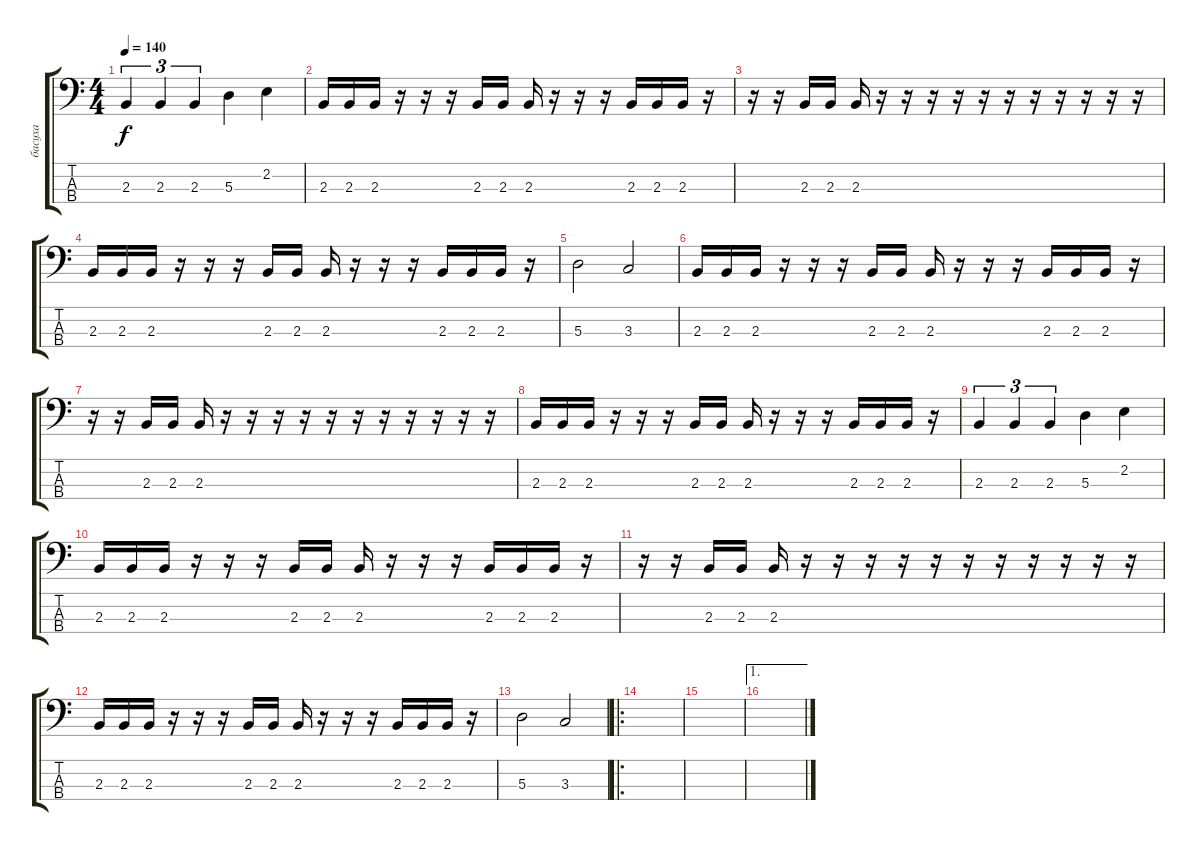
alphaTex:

\track ("басуха" "басуха") {instrument electricbassfinger}
\staff {score tabs}
\tuning (G2 D2 A1 E1) {hide}
\ts (4 4)
\tempo 140
\clef f4
\ks c
2.3.4{tu (3 2) dy f} 2.3.4{tu (3 2)} 2.3.4{tu (3 2)} 5.3.4 2.2.4 |
2.3.16 2.3.16 2.3.16 r.16 r.16 r.16 2.3.16 2.3.16 2.3.16 r.16 r.16 r.16 2.3.16 2.3.16 2.3.16 r.16 |
r.16 r.16 2.3.16 2.3.16 2.3.16 r.16 r.16 r.16 r.16 r.16 r.16 r.16 r.16 r.16 r.16 r.16 |
2.3.16 2.3.16 2.3.16 r.16 r.16 r.16 2.3.16 2.3.16 2.3.16 r.16 r.16 r.16 2.3.16 2.3.16 2.3.16 r.16 |
5.3.2 3.3.2 |
2.3.16 2.3.16 2.3.16 r.16 r.16 r.16 2.3.16 2.3.16 2.3.16 r.16 r.16 r.16 2.3.16 2.3.16 2.3.16 r.16 |
r.16 r.16 2.3.16 2.3.16 2.3.16 r.16 r.16 r.16 r.16 r.16 r.16 r.16 r.16 r.16 r.16 r.16 |
2.3.16 2.3.16 2.3.16 r.16 r.16 r.16 2.3.16 2.3.16 2.3.16 r.16 r.16 r.16 2.3.16 2.3.16 2.3.16 r.16 |
2.3.4{tu (3 2)} 2.3.4{tu (3 2)} 2.3.4{tu (3 2)} 5.3.4 2.2.4 |
2.3.16 2.3.16 2.3.16 r.16 r.16 r.16 2.3.16 2.3.16 2.3.16 r.16 r.16 r.16 2.3.16 2.3.16 2.3.16 r.16 |
r.16 r.16 2.3.16 2.3.16 2.3.16 r.16 r.16 r.16 r.16 r.16 r.16 r.16 r.16 r.16 r.16 r.16 |
2.3.16 2.3.16 2.3.16 r.16 r.16 r.16 2.3.16 2.3.16 2.3.16 r.16 r.16 r.16 2.3.16 2.3.16 2.3.16 r.16 |
5.3.2 3.3.2 |
\ro
|
|
\ae 1
